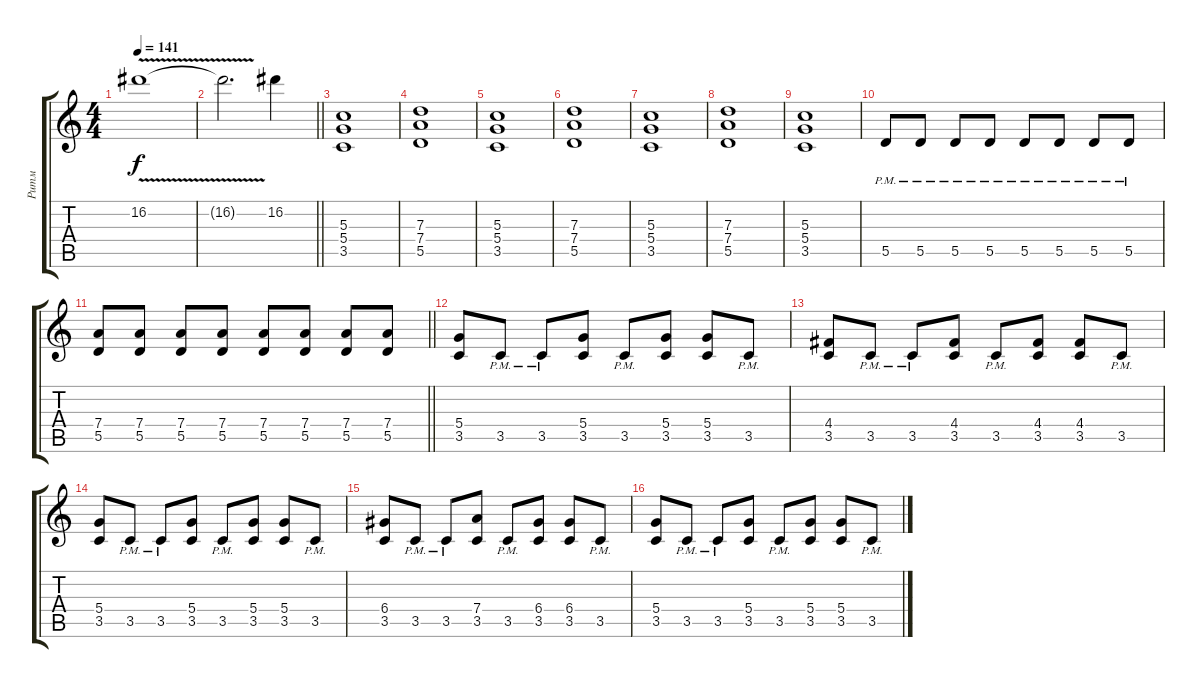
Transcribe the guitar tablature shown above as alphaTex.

\track ("Ритм" "Ритм") {instrument distortionguitar}
\staff {score tabs}
\tuning (E4 B3 G3 D3 A2 E2) {hide}
\ts (4 4)
\tempo 141
\clef g2
\ks c
16.2{v}.1{dy f} |
\barLineRight lightlight
16.2{t}.2{d} 16.2.4 |
(5.3 5.4 3.5).1 |
(7.3 7.4 5.5).1 |
(5.3 5.4 3.5).1 |
(7.3 7.4 5.5).1 |
(5.3 5.4 3.5).1 |
(7.3 7.4 5.5).1 |
(5.3 5.4 3.5).1 |
5.5{pm}.8 5.5{pm}.8 5.5{pm}.8 5.5{pm}.8 5.5{pm}.8 5.5{pm}.8 5.5{pm}.8 5.5{pm}.8 |
\barLineRight lightlight
(7.4 5.5).8 (7.4 5.5).8 (7.4 5.5).8 (7.4 5.5).8 (7.4 5.5).8 (7.4 5.5).8 (7.4 5.5).8 (7.4 5.5).8 |
(5.4 3.5).8 3.5{pm}.8 3.5{pm}.8 (5.4 3.5).8 3.5{pm}.8 (5.4 3.5).8 (5.4 3.5).8 3.5{pm}.8 |
(4.4 3.5).8 3.5{pm}.8 3.5{pm}.8 (4.4 3.5).8 3.5{pm}.8 (4.4 3.5).8 (4.4 3.5).8 3.5{pm}.8 |
(5.4 3.5).8 3.5{pm}.8 3.5{pm}.8 (5.4 3.5).8 3.5{pm}.8 (5.4 3.5).8 (5.4 3.5).8 3.5{pm}.8 |
(6.4 3.5).8 3.5{pm}.8 3.5{pm}.8 (7.4 3.5).8 3.5{pm}.8 (6.4 3.5).8 (6.4 3.5).8 3.5{pm}.8 |
(5.4 3.5).8 3.5{pm}.8 3.5{pm}.8 (5.4 3.5).8 3.5{pm}.8 (5.4 3.5).8 (5.4 3.5).8 3.5{pm}.8
